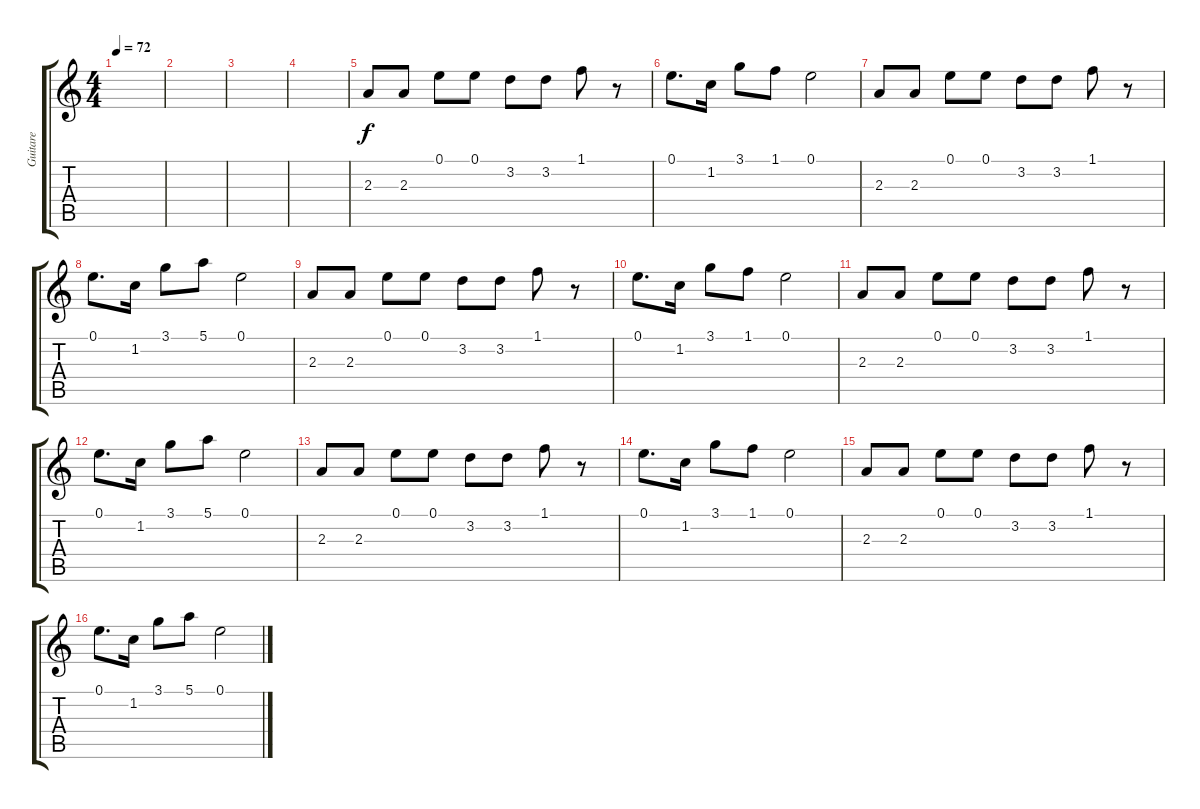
\track ("Guitare" "Guitare") {instrument electricguitarclean}
\staff {score tabs}
\tuning (E4 B3 G3 D3 A2 E2) {hide}
\ts (4 4)
\tempo 72
\clef g2
\ks c
|
|
|
|
2.3.8 2.3.8 0.1.8 0.1.8 3.2.8 3.2.8 1.1.8 r.8 |
0.1.8{d} 1.2.16 3.1.8 1.1.8 0.1.2 |
2.3.8 2.3.8 0.1.8 0.1.8 3.2.8 3.2.8 1.1.8 r.8 |
0.1.8{d} 1.2.16 3.1.8 5.1.8 0.1.2 |
2.3.8 2.3.8 0.1.8 0.1.8 3.2.8 3.2.8 1.1.8 r.8 |
0.1.8{d} 1.2.16 3.1.8 1.1.8 0.1.2 |
2.3.8 2.3.8 0.1.8 0.1.8 3.2.8 3.2.8 1.1.8 r.8 |
0.1.8{d} 1.2.16 3.1.8 5.1.8 0.1.2 |
2.3.8 2.3.8 0.1.8 0.1.8 3.2.8 3.2.8 1.1.8 r.8 |
0.1.8{d} 1.2.16 3.1.8 1.1.8 0.1.2 |
2.3.8 2.3.8 0.1.8 0.1.8 3.2.8 3.2.8 1.1.8 r.8 |
0.1.8{d} 1.2.16 3.1.8 5.1.8 0.1.2
